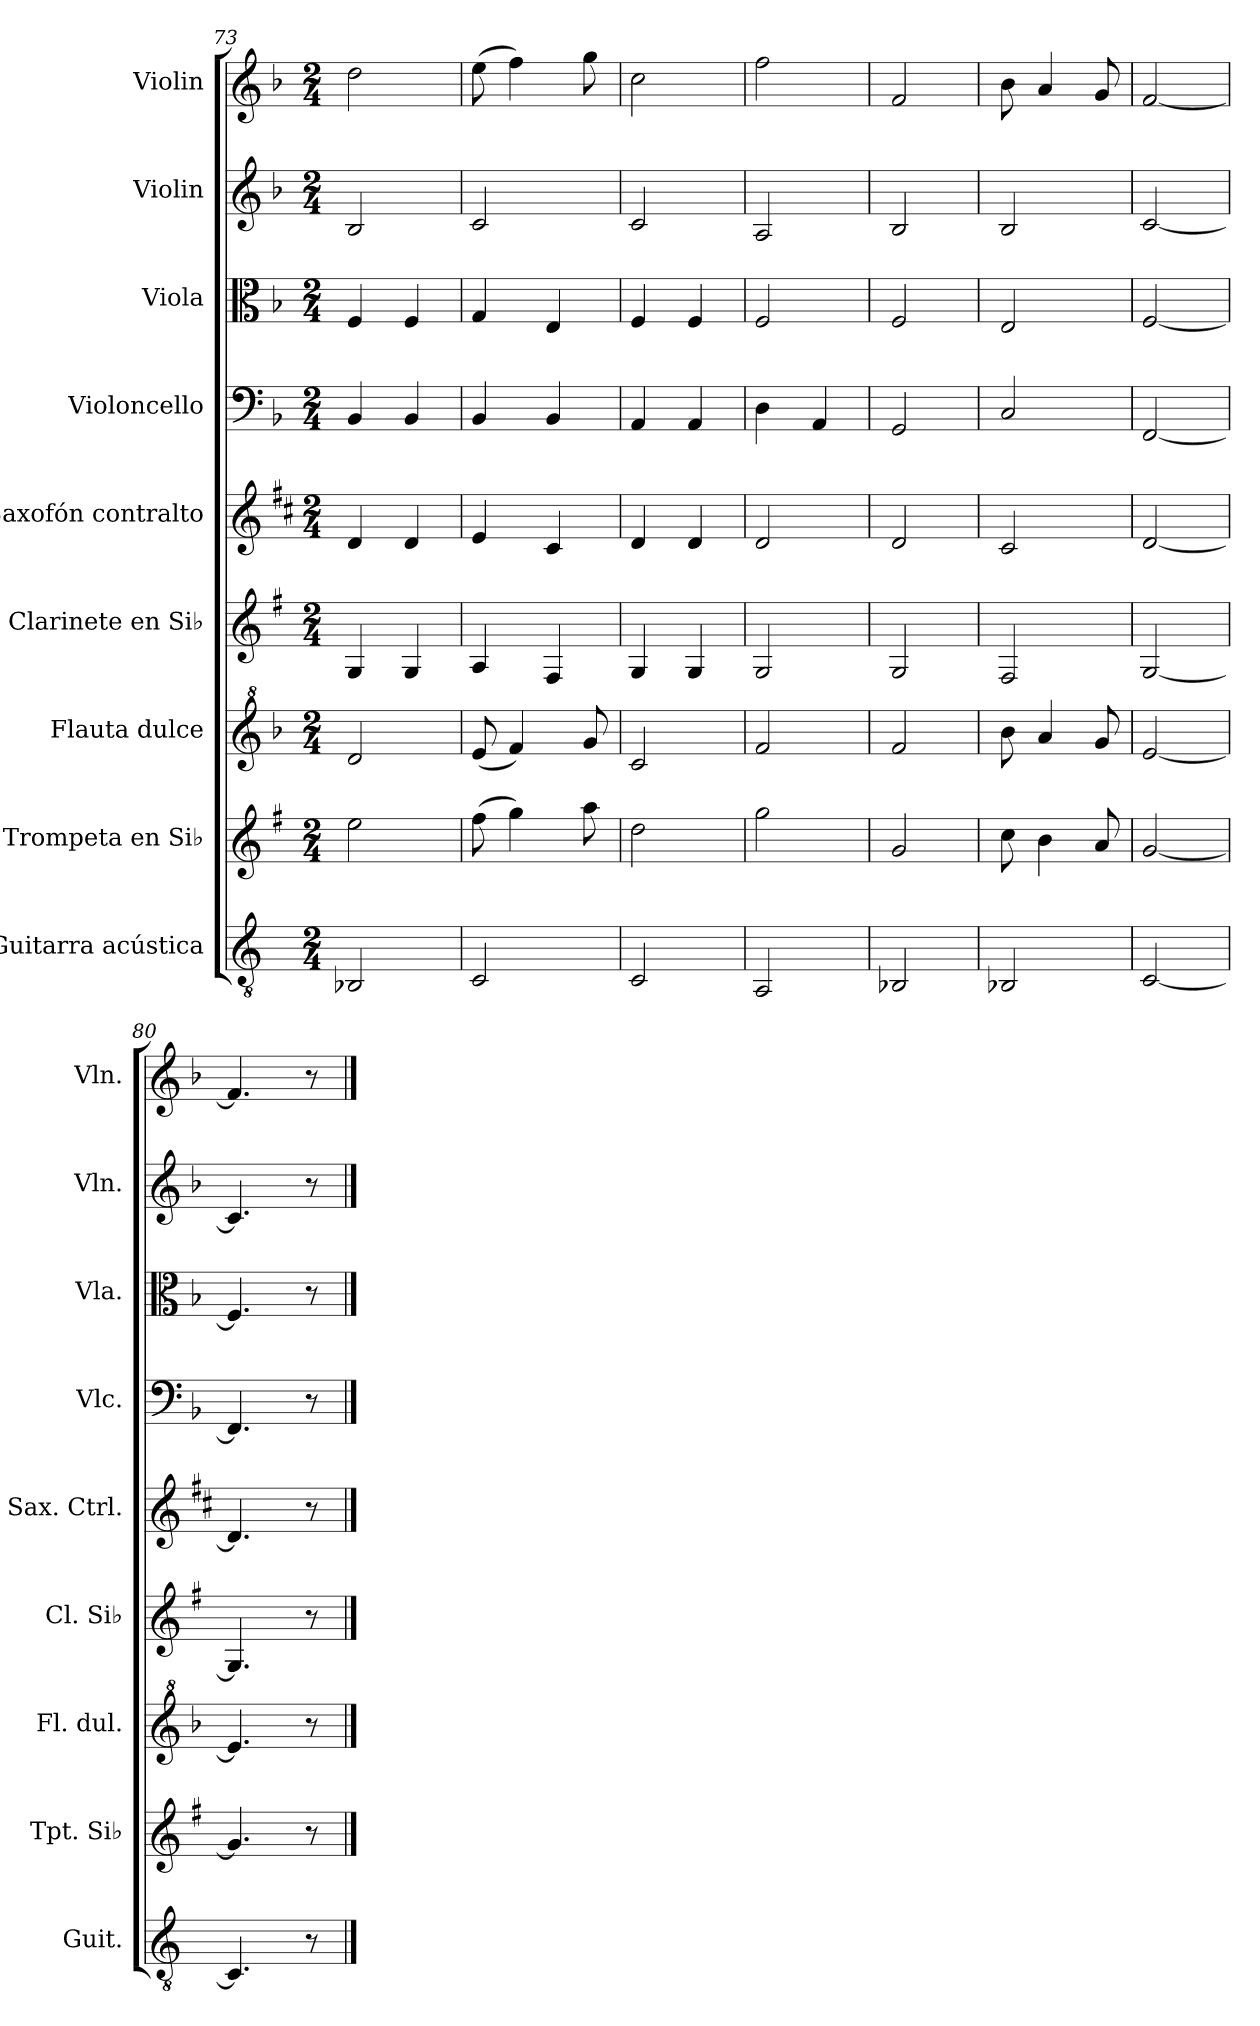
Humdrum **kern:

**kern	**kern	**kern	**kern	**kern	**kern	**kern	**kern	**kern
*part9	*part8	*part7	*part6	*part5	*part4	*part3	*part2	*part1
*staff9	*staff8	*staff7	*staff6	*staff5	*staff4	*staff3	*staff2	*staff1
*I"Guitarra acústica	*I"Trompeta en Si♭	*I"Flauta dulce	*I"Clarinete en Si♭	*I"Saxofón contralto	*I"Violoncello	*I"Viola	*I"Violin	*I"Violin
*I'Guit.	*I'Tpt. Si♭	*I'Fl. dul.	*I'Cl. Si♭	*I'Sax. Ctrl.	*I'Vlc.	*I'Vla.	*I'Vln.	*I'Vln.
*clefGv2	*clefG2	*clefG^2	*clefG2	*clefG2	*clefF4	*clefC3	*clefG2	*clefG2
*	*ITrd1c2	*	*ITrd1c2	*ITrd5c9	*	*	*	*
*k[]	*k[b-]	*k[b-]	*k[b-]	*k[b-]	*k[b-]	*k[b-]	*k[b-]	*k[b-]
*M2/4	*M2/4	*M2/4	*M2/4	*M2/4	*M2/4	*M2/4	*M2/4	*M2/4
=73	=73	=73	=73	=73	=73	=73	=73	=73
2BB-X/	2dd\	2dd/	4F/	4F/	4BB-/	4F/	2B-/	2dd\
.	.	.	4F/	4F/	4BB-/	4F/	.	.
!!LO:PB:g=z
=74	=74	=74	=74	=74	=74	=74	=74	=74
2C/	(8ee\	(8ee/	4G/	4G/	4BB-/	4G/	2c/	(8ee\
.	4ff\)	4ff/)	.	.	.	.	.	4ff\)
.	.	.	4E/	4E/	4BB-/	4E/	.	.
.	8gg\	8gg/	.	.	.	.	.	8gg\
=75	=75	=75	=75	=75	=75	=75	=75	=75
2C/	2cc\	2cc/	4F/	4F/	4AA/	4F/	2c/	2cc\
.	.	.	4F/	4F/	4AA/	4F/	.	.
=76	=76	=76	=76	=76	=76	=76	=76	=76
2AA/	2ff\	2ff/	2F/	2F/	4D\	2F/	2A/	2ff\
.	.	.	.	.	4AA/	.	.	.
=77	=77	=77	=77	=77	=77	=77	=77	=77
2BB-X/	2f/	2ff/	2F/	2F/	2GG/	2F/	2B-/	2f/
=78	=78	=78	=78	=78	=78	=78	=78	=78
2BB-X/	8b-\	8bb-\	2E/	2E/	2C/	2E/	2B-/	8b-\
.	4a\	4aa/	.	.	.	.	.	4a/
.	8g/	8gg/	.	.	.	.	.	8g/
=79	=79	=79	=79	=79	=79	=79	=79	=79
[2C/	[2f/	[2ee/	[2F/	[2F/	[2FF/	[2F/	[2c/	[2f/
=80	=80	=80	=80	=80	=80	=80	=80	=80
4.C/]	4.f/]	4.ee/]	4.F/]	4.F/]	4.FF/]	4.F/]	4.c/]	4.f/]
8r	8r	8r	8r	8r	8r	8r	8r	8r
==	==	==	==	==	==	==	==	==
*-	*-	*-	*-	*-	*-	*-	*-	*-
